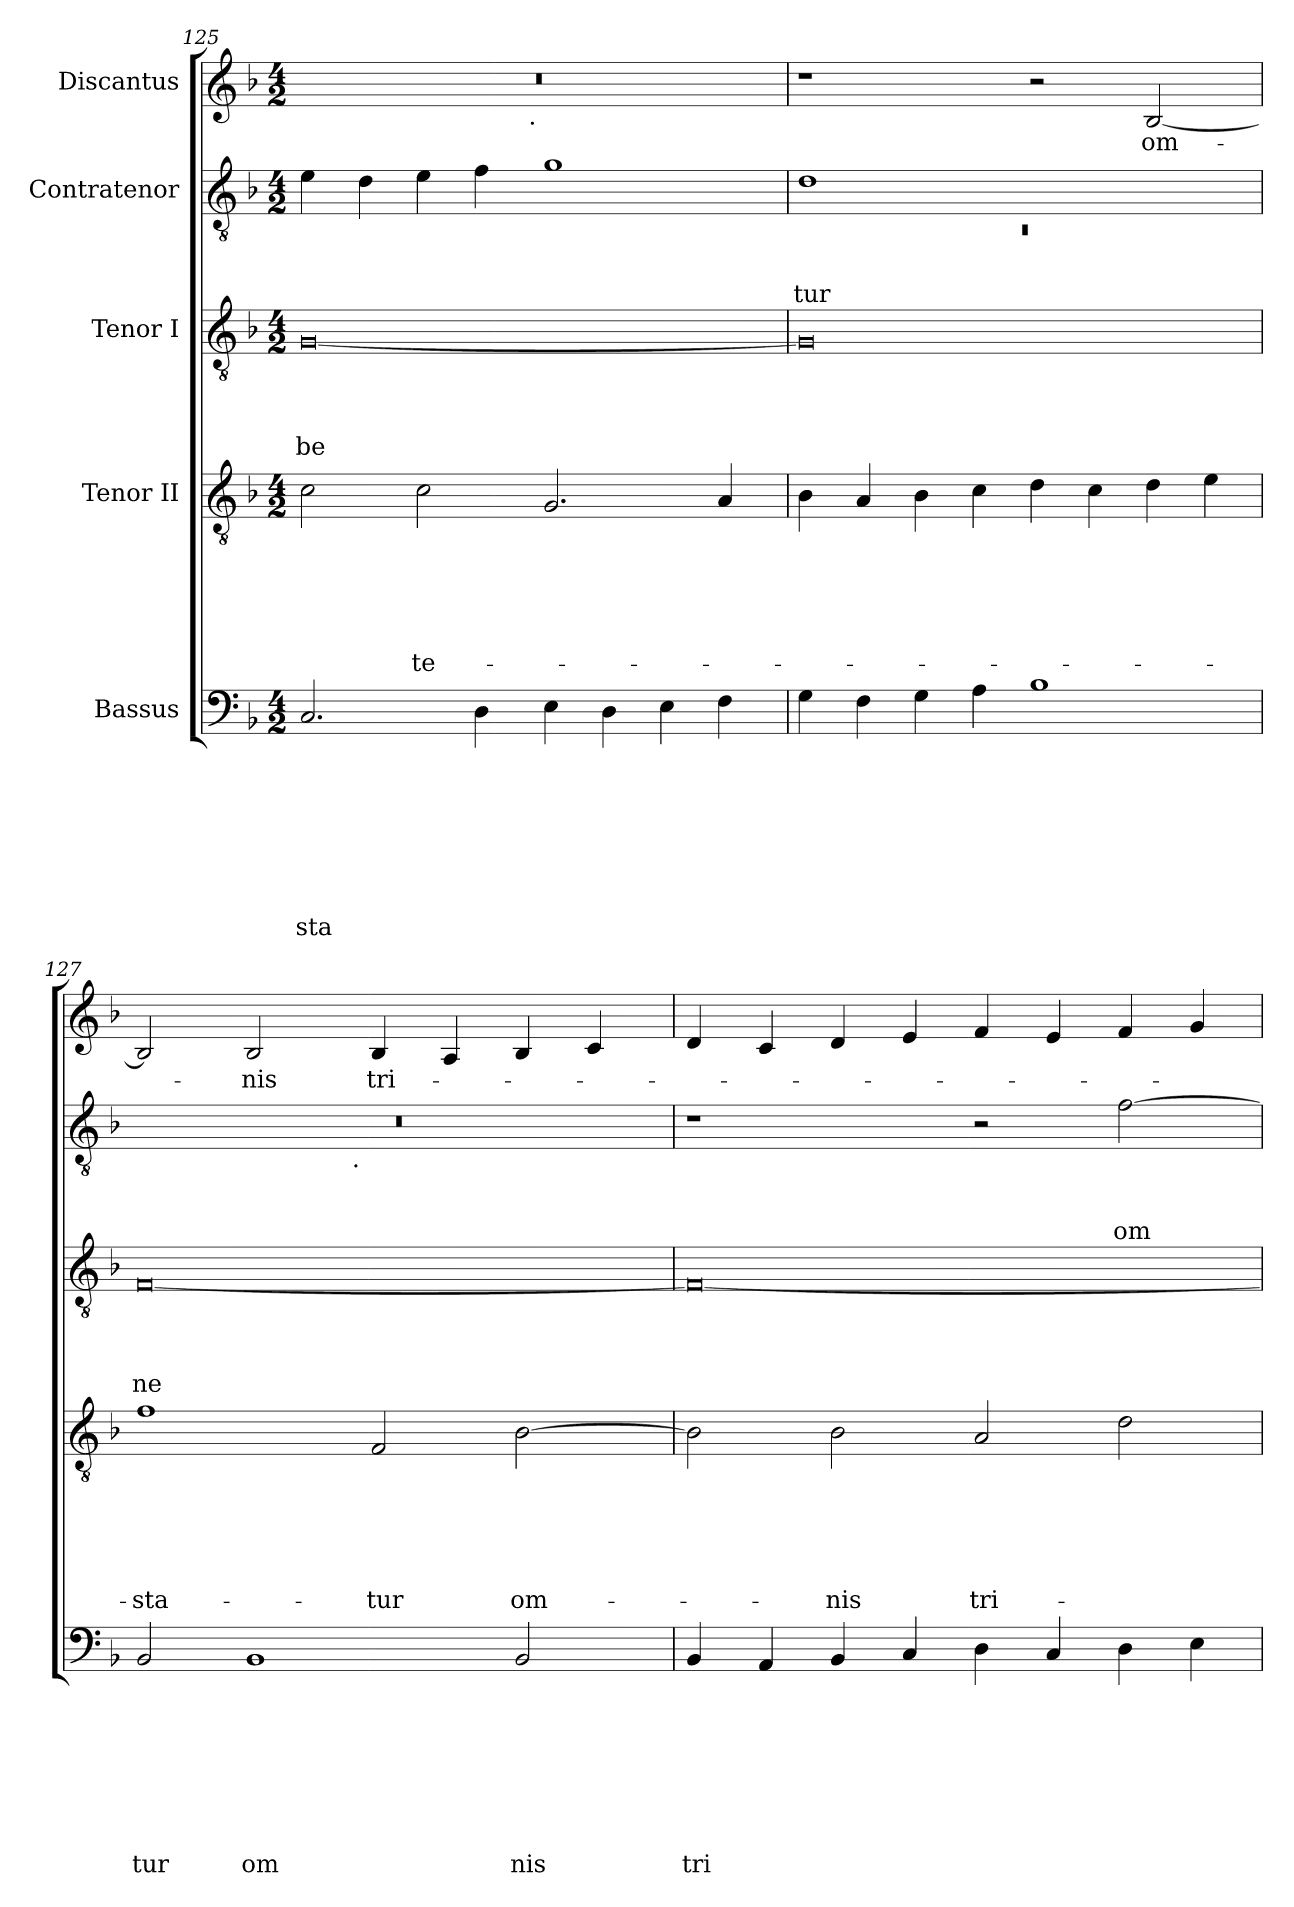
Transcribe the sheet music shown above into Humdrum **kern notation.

**kern	**text	**text	**text	**text	**text	**text	**text	**text	**kern	**text	**text	**text	**text	**text	**text	**kern	**text	**text	**text	**text	**kern	**text	**text	**text	**kern	**text
*part5	*part5	*part5	*part5	*part5	*part5	*part5	*part5	*part5	*part4	*part4	*part4	*part4	*part4	*part4	*part4	*part3	*part3	*part3	*part3	*part3	*part2	*part2	*part2	*part2	*part1	*part1
*staff5	*staff5	*staff5	*staff5	*staff5	*staff5	*staff5	*staff5	*staff5	*staff4	*staff4	*staff4	*staff4	*staff4	*staff4	*staff4	*staff3	*staff3	*staff3	*staff3	*staff3	*staff2	*staff2	*staff2	*staff2	*staff1	*staff1
*I"Bassus	*	*	*	*	*	*	*	*	*I"Tenor II	*	*	*	*	*	*	*I"Tenor I	*	*	*	*	*I"Contratenor	*	*	*	*I"Discantus	*
!!LO:LB:g=z
*clefF4	*	*	*	*	*	*	*	*	*clefGv2	*	*	*	*	*	*	*clefGv2	*	*	*	*	*clefGv2	*	*	*	*clefG2	*
*k[b-]	*	*	*	*	*	*	*	*	*k[b-]	*	*	*	*	*	*	*k[b-]	*	*	*	*	*k[b-]	*	*	*	*k[b-]	*
*F:	*	*	*	*	*	*	*	*	*F:	*	*	*	*	*	*	*F:	*	*	*	*	*F:	*	*	*	*F:	*
*M4/2	*	*	*	*	*	*	*	*	*M4/2	*	*	*	*	*	*	*M4/2	*	*	*	*	*M4/2	*	*	*	*M4/2	*
=125	=125	=125	=125	=125	=125	=125	=125	=125	=125	=125	=125	=125	=125	=125	=125	=125	=125	=125	=125	=125	=125	=125	=125	=125	=125	=125
!	!	!	!	!	!	!	!	!LO:LY:b	!	!	!	!	!	!	!	!	!	!	!	!LO:LY:b	!	!	!	!	!	!
*	*	*	*	*	*	*	*	*	*	*	*	*	*	*	*	*	*	*	*	*	*	*	*	*	*^	*
2.C/	.	.	.	.	.	.	.	sta	2c\	.	.	.	.	.	.	[<0G	.	.	.	be	4e\	.	.	.	0r	2ryy	.
.	.	.	.	.	.	.	.	.	.	.	.	.	.	.	.	.	.	.	.	.	4d\	.	.	.	.	.	.
!	!	!	!	!	!	!	!	!	!	!	!	!	!	!	!LO:LY:b	!	!	!	!	!	!	!	!	!	!	!	!
.	.	.	.	.	.	.	.	.	2c\	.	.	.	.	.	te-	.	.	.	.	.	4e\	.	.	.	.	4...ryy	.
4D\	.	.	.	.	.	.	.	.	.	.	.	.	.	.	.	.	.	.	.	.	4f\	.	.	.	.	.	.
!	!	!	!	!	!	!	!	!	!	!	!	!	!	!	!	!	!	!	!	!	!	!	!	!	!	!LO:TX:b:t=.	!
.	.	.	.	.	.	.	.	.	.	.	.	.	.	.	.	.	.	.	.	.	.	.	.	.	.	1ryy	.
4E\	.	.	.	.	.	.	.	.	2.G/	.	.	.	.	.	.	.	.	.	.	.	1g	.	.	.	.	.	.
4D\	.	.	.	.	.	.	.	.	.	.	.	.	.	.	.	.	.	.	.	.	.	.	.	.	.	.	.
4E\	.	.	.	.	.	.	.	.	.	.	.	.	.	.	.	.	.	.	.	.	.	.	.	.	.	.	.
4F\	.	.	.	.	.	.	.	.	4A/	.	.	.	.	.	.	.	.	.	.	.	.	.	.	.	.	.	.
.	.	.	.	.	.	.	.	.	.	.	.	.	.	.	.	.	.	.	.	.	.	.	.	.	.	32ryy	.
=126	=126	=126	=126	=126	=126	=126	=126	=126	=126	=126	=126	=126	=126	=126	=126	=126	=126	=126	=126	=126	=126	=126	=126	=126	=126	=126	=126
*	*	*	*	*	*	*	*	*	*	*	*	*	*	*	*	*	*	*	*	*	*^	*	*	*	*	*	*
!	!	!	!	!	!	!	!	!	!	!	!	!	!	!	!	!	!	!	!	!	!	!LO:N:vis=1	!	!	!LO:LY:b	!	!	!
*	*	*	*	*	*	*	*	*	*	*	*	*	*	*	*	*	*	*	*	*	*	*	*	*	*	*v	*v	*
4G\	.	.	.	.	.	.	.	.	4B-\	.	.	.	.	.	.	0G]	.	.	.	.	1d	0rC	.	.	tur	1r	.
4F\	.	.	.	.	.	.	.	.	4A/	.	.	.	.	.	.	.	.	.	.	.	.	.	.	.	.	.	.
4G\	.	.	.	.	.	.	.	.	4B-\	.	.	.	.	.	.	.	.	.	.	.	.	.	.	.	.	.	.
4A\	.	.	.	.	.	.	.	.	4c\	.	.	.	.	.	.	.	.	.	.	.	.	.	.	.	.	.	.
1B-	.	.	.	.	.	.	.	.	4d\	.	.	.	.	.	.	.	.	.	.	.	1ryy	.	.	.	.	2r	.
.	.	.	.	.	.	.	.	.	4c\	.	.	.	.	.	.	.	.	.	.	.	.	.	.	.	.	.	.
!	!	!	!	!	!	!	!	!	!	!	!	!	!	!	!	!	!	!	!	!	!	!	!	!	!	!	!LO:LY:b
.	.	.	.	.	.	.	.	.	4d\	.	.	.	.	.	.	.	.	.	.	.	.	.	.	.	.	[<2B-/	om-
.	.	.	.	.	.	.	.	.	4e\	.	.	.	.	.	.	.	.	.	.	.	.	.	.	.	.	.	.
=127	=127	=127	=127	=127	=127	=127	=127	=127	=127	=127	=127	=127	=127	=127	=127	=127	=127	=127	=127	=127	=127	=127	=127	=127	=127	=127	=127
!	!	!	!	!	!	!	!	!LO:LY:b	!	!	!	!	!	!	!LO:LY:b	!	!	!	!	!LO:LY:b	!	!	!	!	!	!	!
2BB-/	.	.	.	.	.	.	.	tur	1f	.	.	.	.	.	-sta-	[<0F	.	.	.	ne	0r	2ryy	.	.	.	2B-/]	.
!	!	!	!	!	!	!	!	!LO:LY:b	!	!	!	!	!	!	!	!	!	!	!	!	!	!	!	!	!	!	!LO:LY:b
1BB-	.	.	.	.	.	.	.	om	.	.	.	.	.	.	.	.	.	.	.	.	.	4...ryy	.	.	.	2B-/	-nis
!	!	!	!	!	!	!	!	!	!	!	!	!	!	!	!	!	!	!	!	!	!	!LO:TX:b:t=.	!	!	!	!	!
.	.	.	.	.	.	.	.	.	.	.	.	.	.	.	.	.	.	.	.	.	.	1ryy	.	.	.	.	.
!	!	!	!	!	!	!	!	!	!	!	!	!	!	!	!LO:LY:b	!	!	!	!	!	!	!	!	!	!	!	!LO:LY:b
.	.	.	.	.	.	.	.	.	2F/	.	.	.	.	.	-tur	.	.	.	.	.	.	.	.	.	.	4B-/	tri-
.	.	.	.	.	.	.	.	.	.	.	.	.	.	.	.	.	.	.	.	.	.	.	.	.	.	4A/	.
!	!	!	!	!	!	!	!	!LO:LY:b	!	!	!	!	!	!	!LO:LY:b	!	!	!	!	!	!	!	!	!	!	!	!
2BB-/	.	.	.	.	.	.	.	nis	[>2B-\	.	.	.	.	.	om-	.	.	.	.	.	.	.	.	.	.	4B-/	.
.	.	.	.	.	.	.	.	.	.	.	.	.	.	.	.	.	.	.	.	.	.	.	.	.	.	4c/	.
.	.	.	.	.	.	.	.	.	.	.	.	.	.	.	.	.	.	.	.	.	.	32ryy	.	.	.	.	.
=128	=128	=128	=128	=128	=128	=128	=128	=128	=128	=128	=128	=128	=128	=128	=128	=128	=128	=128	=128	=128	=128	=128	=128	=128	=128	=128	=128
!	!	!	!	!	!	!	!	!LO:LY:b	!	!	!	!	!	!	!	!	!	!	!	!	!	!	!	!	!	!	!
*	*	*	*	*	*	*	*	*	*	*	*	*	*	*	*	*	*	*	*	*	*v	*v	*	*	*	*	*
4BB-/	.	.	.	.	.	.	.	tri	2B-\]	.	.	.	.	.	.	0F_	.	.	.	.	1r	.	.	.	4d/	.
4AA/	.	.	.	.	.	.	.	.	.	.	.	.	.	.	.	.	.	.	.	.	.	.	.	.	4c/	.
!	!	!	!	!	!	!	!	!	!	!	!	!	!	!	!LO:LY:b	!	!	!	!	!	!	!	!	!	!	!
4BB-/	.	.	.	.	.	.	.	.	2B-\	.	.	.	.	.	-nis	.	.	.	.	.	.	.	.	.	4d/	.
4C/	.	.	.	.	.	.	.	.	.	.	.	.	.	.	.	.	.	.	.	.	.	.	.	.	4e/	.
!	!	!	!	!	!	!	!	!	!	!	!	!	!	!	!LO:LY:b	!	!	!	!	!	!	!	!	!	!	!
4D\	.	.	.	.	.	.	.	.	2A/	.	.	.	.	.	tri-	.	.	.	.	.	2r	.	.	.	4f/	.
4C/	.	.	.	.	.	.	.	.	.	.	.	.	.	.	.	.	.	.	.	.	.	.	.	.	4e/	.
!	!	!	!	!	!	!	!	!	!	!	!	!	!	!	!	!	!	!	!	!	!	!	!	!LO:LY:b	!	!
4D\	.	.	.	.	.	.	.	.	2d\	.	.	.	.	.	.	.	.	.	.	.	[>2f\	.	.	om-	4f/	.
4E\	.	.	.	.	.	.	.	.	.	.	.	.	.	.	.	.	.	.	.	.	.	.	.	.	4g/	.
=	=	=	=	=	=	=	=	=	=	=	=	=	=	=	=	=	=	=	=	=	=	=	=	=	=	=
*-	*-	*-	*-	*-	*-	*-	*-	*-	*-	*-	*-	*-	*-	*-	*-	*-	*-	*-	*-	*-	*-	*-	*-	*-	*-	*-
